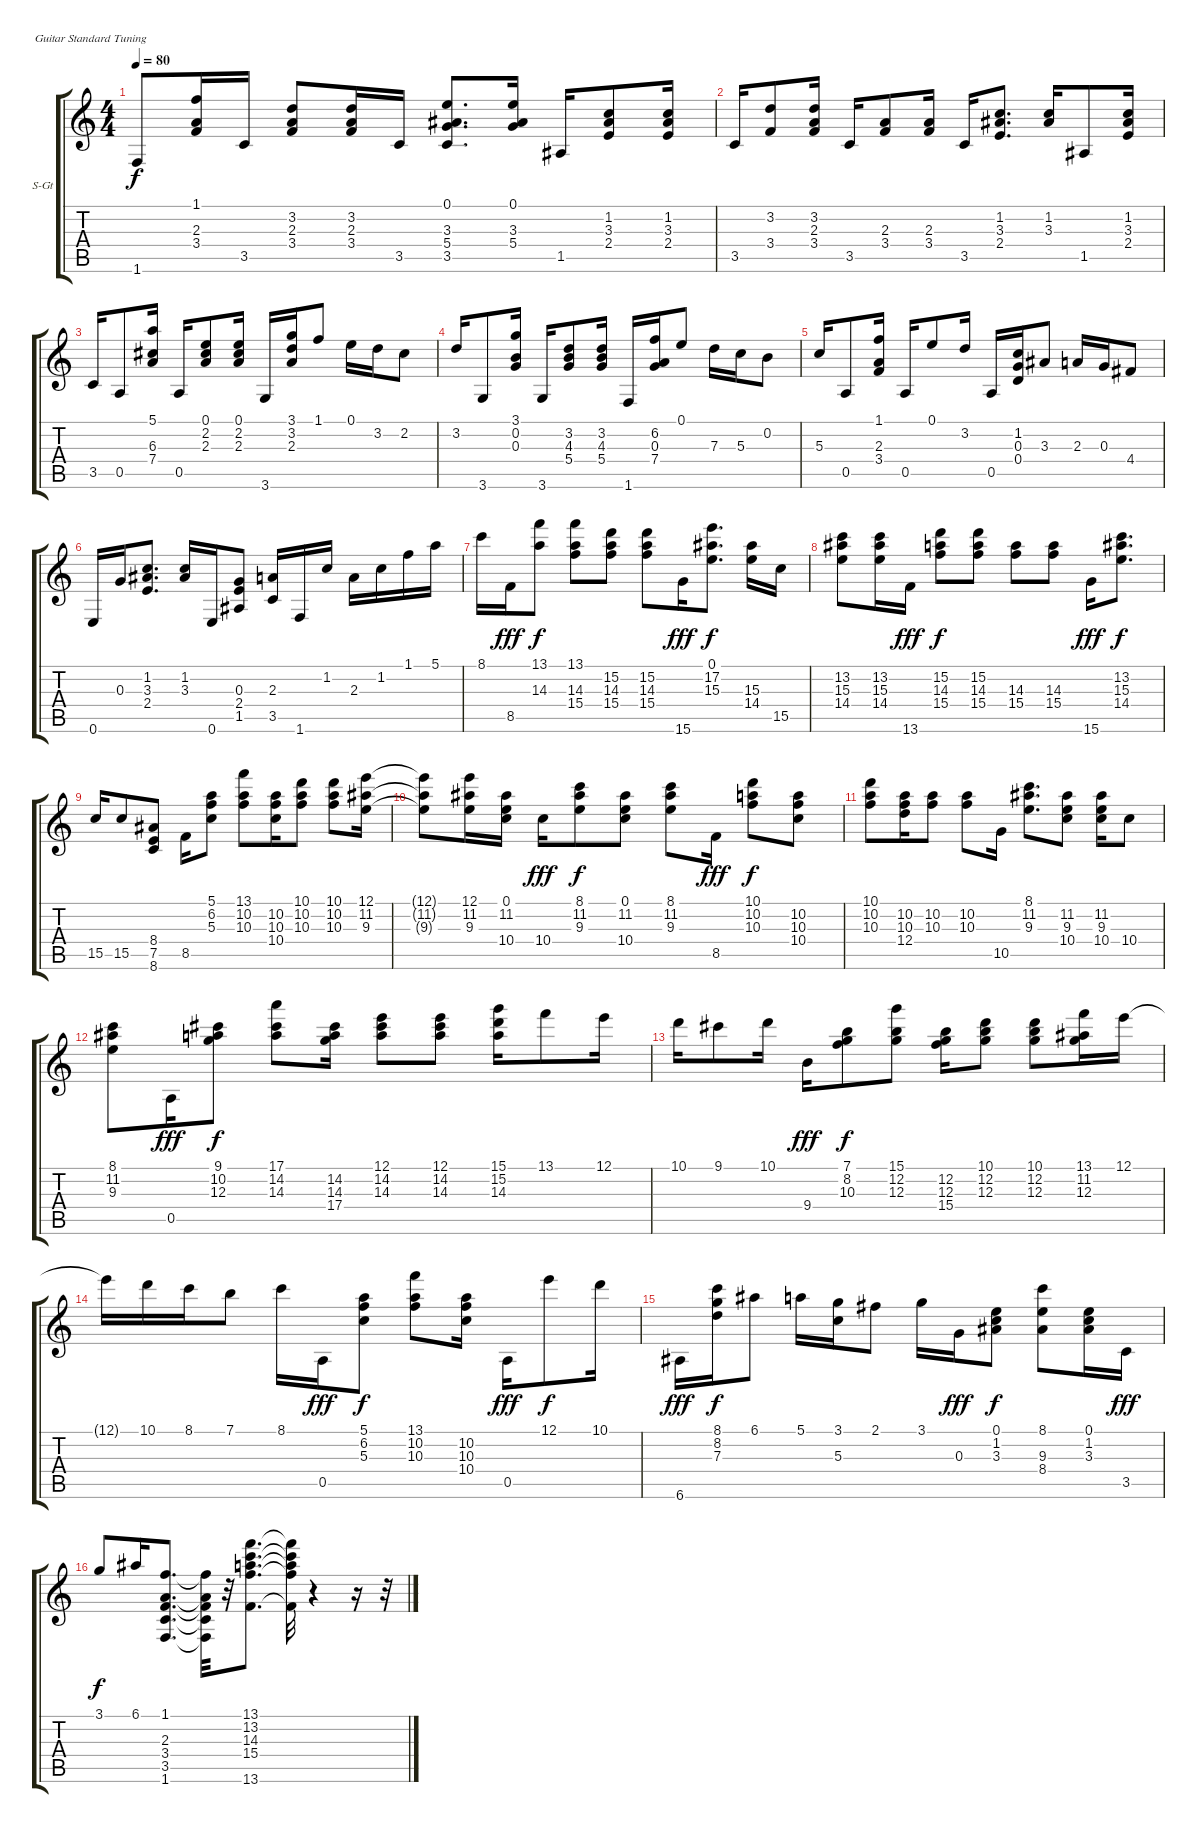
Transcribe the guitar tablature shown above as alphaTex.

\bracketExtendMode groupsimilarinstruments
\firstSystemTrackNameOrientation horizontal
\otherSystemsTrackNameOrientation horizontal
\track ("Dilermando Reis" "S-Gt") {instrument acousticguitarsteel}
\staff {score tabs}
\tuning (E4 B3 G3 D3 A2 E2)
\ts (4 4)
\tempo 80
\clef g2
\ks c
1.6.8{dy f} (1.1 2.3 3.4).16 3.5.16 (3.2 2.3 3.4).8 (3.2 2.3 3.4).16 3.5.16 (0.1 3.3 5.4 3.5).8{d} (0.1 3.3 5.4).16 1.5.16 (1.2 3.3 2.4).8 (1.2 3.3 2.4).16 |
3.5.16 (3.2 3.4).8 (3.2 2.3 3.4).16 3.5.16 (2.3 3.4).8 (2.3 3.4).16 3.5.16 (1.2 3.3 2.4).8{d} (1.2 3.3).16 1.5.8 (1.2 3.3 2.4).16 |
3.5.16 0.5.8 (5.1 6.3 7.4).16 0.5.16 (0.1 2.2 2.3).8 (0.1 2.2 2.3).16 3.6.16 (3.1 3.2 2.3).16 1.1.8 0.1.16 3.2.16 2.2.8 |
3.2.16 3.6.8 (3.1 0.2 0.3).16 3.6.16 (3.2 4.3 5.4).8 (3.2 4.3 5.4).16 1.6.16 (6.2 0.3 7.4).16 0.1.8 7.3.16 5.3.16 0.2.8 |
5.3.16 0.5.8 (1.1 2.3 3.4).16 0.5.16 0.1.8 3.2.16 0.5.16 (1.2 0.3 0.4).16 3.3.8 2.3.16 0.3.16 4.4.8 |
0.6.16 0.3.16 (1.2 3.3 2.4).8{d} (1.2 3.3).16 0.6.16 (0.3 2.4 1.5).8 (2.3 3.5).16 1.6.16 1.2.16 2.3.16 1.2.16 1.1.16 5.1.16 |
8.1.16 8.5.16{dy fff} (13.1 14.3).8{dy f} (13.1 14.3 15.4).8 (15.2 14.3 15.4).8 (15.2 14.3 15.4).8 15.6.16{dy fff} (0.1 17.2 15.3).8{d dy f} (15.3 14.4).16 15.5.16 |
(13.2 15.3 14.4).8 (13.2 15.3 14.4).16 13.6.16{dy fff} (15.2 14.3 15.4).8{dy f} (15.2 14.3 15.4).8 (14.3 15.4).8 (14.3 15.4).8 15.6.16{dy fff} (13.2 15.3 14.4).8{d dy f} |
15.5.16 15.5.8 (8.4 7.5 8.6).8 8.5.16 (5.1 6.2 5.3).8 (13.1 10.2 10.3).8 (10.2 10.3 10.4).16 (10.1 10.2 10.3).8 (10.1 10.2 10.3).8 (12.1 11.2 9.3).16 |
(12.1{t} 11.2{t} 9.3{t}).8 (12.1 11.2 9.3).16 (0.1 11.2 10.4).16 10.4.16{dy fff} (8.1 11.2 9.3).8{dy f} (0.1 11.2 10.4).8 (8.1 11.2 9.3).8 8.5.16{dy fff} (10.1 10.2 10.3).8{dy f} (10.2 10.3 10.4).8 |
(10.1 10.2 10.3).8 (10.2 10.3 12.4).16 (10.2 10.3).8 (10.2 10.3).8 10.5.16 (8.1 11.2 9.3).8{d} (11.2 9.3 10.4).8 (11.2 9.3 10.4).16 10.4.8 |
(8.1 11.2 9.3).8 0.5.16{dy fff} (9.1 10.2 12.3).8{dy f} (17.1 14.2 14.3).8 (14.2 14.3 17.4).16 (12.1 14.2 14.3).8 (12.1 14.2 14.3).8 (15.1 15.2 14.3).16 13.1.8 12.1.16 |
10.1.16 9.1.8 10.1.16 9.4.16{dy fff} (7.1 8.2 10.3).8{dy f} (15.1 12.2 12.3).8 (12.2 12.3 15.4).16 (10.1 12.2 12.3).8 (10.1 12.2 12.3).8 (13.1 11.2 12.3).16 12.1.16 |
12.1{t}.16 10.1.16 8.1.16 7.1.8 8.1.16 0.5.16{dy fff} (5.1 6.2 5.3).8{dy f} (13.1 10.2 10.3).8 (10.2 10.3 10.4).16 0.5.16{dy fff} 12.1.8{dy f} 10.1.16 |
6.6.16{dy fff} (8.1 8.2 7.3).16{dy f} 6.1.8 5.1.16 (3.1 5.3).16 2.1.8 3.1.16 0.3.16{dy fff} (0.1 1.2 3.3).8{dy f} (8.1 9.3 8.4).8 (0.1 1.2 3.3).16 3.5.16{dy fff} |
3.1.8{dy f} 6.1.16 (1.1 2.3 3.4 3.5 1.6).8{d} (1.1{t} 2.3{t} 3.4{t} 3.5{t} 1.6{t}).32 r.32 (13.1 13.2 14.3 15.4 13.6).8{d} (13.1{t} 13.2{t} 14.3{t} 15.4{t} 13.6{t}).32 r.4 r.16 r.32
